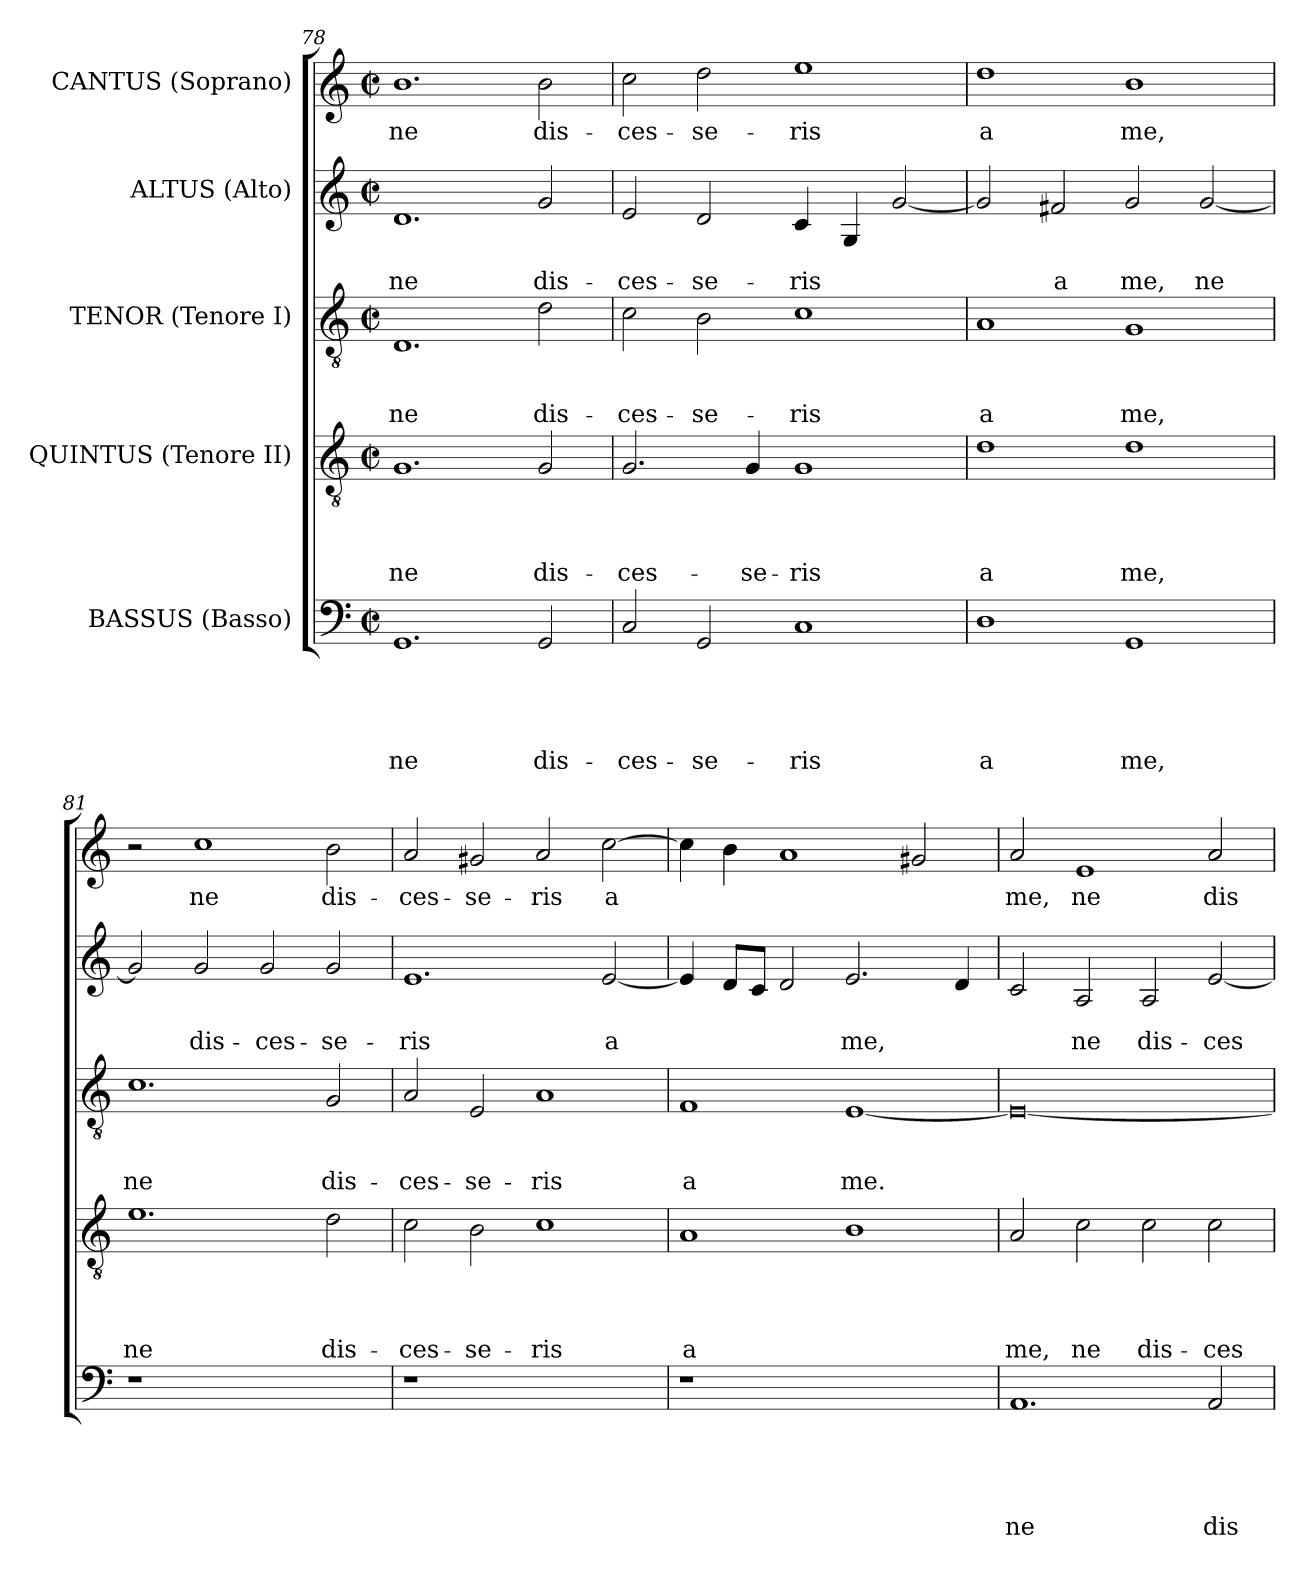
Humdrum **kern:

**kern	**text	**text	**text	**text	**text	**kern	**text	**text	**text	**text	**kern	**text	**text	**text	**kern	**text	**text	**kern	**text
*part5	*part5	*part5	*part5	*part5	*part5	*part4	*part4	*part4	*part4	*part4	*part3	*part3	*part3	*part3	*part2	*part2	*part2	*part1	*part1
*staff5	*staff5	*staff5	*staff5	*staff5	*staff5	*staff4	*staff4	*staff4	*staff4	*staff4	*staff3	*staff3	*staff3	*staff3	*staff2	*staff2	*staff2	*staff1	*staff1
*I"BASSUS (Basso)	*	*	*	*	*	*I"QUINTUS (Tenore II)	*	*	*	*	*I"TENOR (Tenore I)	*	*	*	*I"ALTUS (Alto)	*	*	*I"CANTUS (Soprano)	*
*clefF4	*	*	*	*	*	*clefGv2	*	*	*	*	*clefGv2	*	*	*	*clefG2	*	*	*clefG2	*
*k[]	*	*	*	*	*	*k[]	*	*	*	*	*k[]	*	*	*	*k[]	*	*	*k[]	*
*C:	*	*	*	*	*	*C:	*	*	*	*	*C:	*	*	*	*C:	*	*	*C:	*
*M2/2	*	*	*	*	*	*M2/2	*	*	*	*	*M2/2	*	*	*	*M2/2	*	*	*M2/2	*
*met(c|)	*	*	*	*	*	*met(c|)	*	*	*	*	*met(c|)	*	*	*	*met(c|)	*	*	*met(c|)	*
=78	=78	=78	=78	=78	=78	=78	=78	=78	=78	=78	=78	=78	=78	=78	=78	=78	=78	=78	=78
1.GG	.	.	.	.	ne	1.G	.	.	.	ne	1.D	.	.	ne	1.d	.	ne	1.b	ne
2GG/	.	.	.	.	dis-	2G/	.	.	.	dis-	2d\	.	.	dis-	2g/	.	dis-	2b\	dis-
=79	=79	=79	=79	=79	=79	=79	=79	=79	=79	=79	=79	=79	=79	=79	=79	=79	=79	=79	=79
2C/	.	.	.	.	-ces-	2.G/	.	.	.	-ces-	2c\	.	.	-ces-	2e/	.	-ces-	2cc\	-ces-
2GG/	.	.	.	.	-se-	.	.	.	.	.	2B\	.	.	-se-	2d/	.	-se-	2dd\	-se-
.	.	.	.	.	.	4G/	.	.	.	-se-	.	.	.	.	.	.	.	.	.
1C	.	.	.	.	-ris	1G	.	.	.	-ris	1c	.	.	-ris	4c/	.	-ris	1ee	-ris
.	.	.	.	.	.	.	.	.	.	.	.	.	.	.	4G/	.	.	.	.
.	.	.	.	.	.	.	.	.	.	.	.	.	.	.	[2g/	.	.	.	.
=80	=80	=80	=80	=80	=80	=80	=80	=80	=80	=80	=80	=80	=80	=80	=80	=80	=80	=80	=80
1D	.	.	.	.	a	1d	.	.	.	a	1A	.	.	a	2g/]	.	.	1dd	a
.	.	.	.	.	.	.	.	.	.	.	.	.	.	.	2f#X/	.	a	.	.
1GG	.	.	.	.	me,	1d	.	.	.	me,	1G	.	.	me,	2g/	.	me,	1b	me,
.	.	.	.	.	.	.	.	.	.	.	.	.	.	.	[2g/	.	ne	.	.
=81	=81	=81	=81	=81	=81	=81	=81	=81	=81	=81	=81	=81	=81	=81	=81	=81	=81	=81	=81
1r	.	.	.	.	.	1.e	.	.	.	ne	1.c	.	.	ne	2g/]	.	.	2r	.
.	.	.	.	.	.	.	.	.	.	.	.	.	.	.	2g/	.	dis-	1cc	ne
1ryy	.	.	.	.	.	.	.	.	.	.	.	.	.	.	2g/	.	-ces-	.	.
.	.	.	.	.	.	2d\	.	.	.	dis-	2G/	.	.	dis-	2g/	.	-se-	2b\	dis-
!!LO:LB:g=z
=82	=82	=82	=82	=82	=82	=82	=82	=82	=82	=82	=82	=82	=82	=82	=82	=82	=82	=82	=82
1r	.	.	.	.	.	2c\	.	.	.	-ces-	2A/	.	.	-ces-	1.e	.	-ris	2a/	-ces-
.	.	.	.	.	.	2B\	.	.	.	-se-	2E/	.	.	-se-	.	.	.	2g#X/	-se-
1ryy	.	.	.	.	.	1c	.	.	.	-ris	1A	.	.	-ris	.	.	.	2a/	-ris
.	.	.	.	.	.	.	.	.	.	.	.	.	.	.	[2e/	.	a	[2cc\	a
=83	=83	=83	=83	=83	=83	=83	=83	=83	=83	=83	=83	=83	=83	=83	=83	=83	=83	=83	=83
1r	.	.	.	.	.	1A	.	.	.	a	1F	.	.	a	4e/]	.	.	4cc\]	.
.	.	.	.	.	.	.	.	.	.	.	.	.	.	.	8d/L	.	.	4b\	.
.	.	.	.	.	.	.	.	.	.	.	.	.	.	.	8c/J	.	.	.	.
.	.	.	.	.	.	.	.	.	.	.	.	.	.	.	2d/	.	.	1a	.
1ryy	.	.	.	.	.	1B	.	.	.	.	[1E	.	.	me.	2.e/	.	me,	.	.
.	.	.	.	.	.	.	.	.	.	.	.	.	.	.	.	.	.	2g#X/	.
.	.	.	.	.	.	.	.	.	.	.	.	.	.	.	4d/	.	.	.	.
=84	=84	=84	=84	=84	=84	=84	=84	=84	=84	=84	=84	=84	=84	=84	=84	=84	=84	=84	=84
1.AA	.	.	.	.	ne	2A/	.	.	.	me,	0E_	.	.	.	2c/	.	.	2a/	me,
.	.	.	.	.	.	2c\	.	.	.	ne	.	.	.	.	2A/	.	ne	1e	ne
.	.	.	.	.	.	2c\	.	.	.	dis-	.	.	.	.	2A/	.	dis-	.	.
2AA/	.	.	.	.	dis-	2c\	.	.	.	-ces-	.	.	.	.	[2e/	.	-ces-	2a/	dis-
=	=	=	=	=	=	=	=	=	=	=	=	=	=	=	=	=	=	=	=
*-	*-	*-	*-	*-	*-	*-	*-	*-	*-	*-	*-	*-	*-	*-	*-	*-	*-	*-	*-
